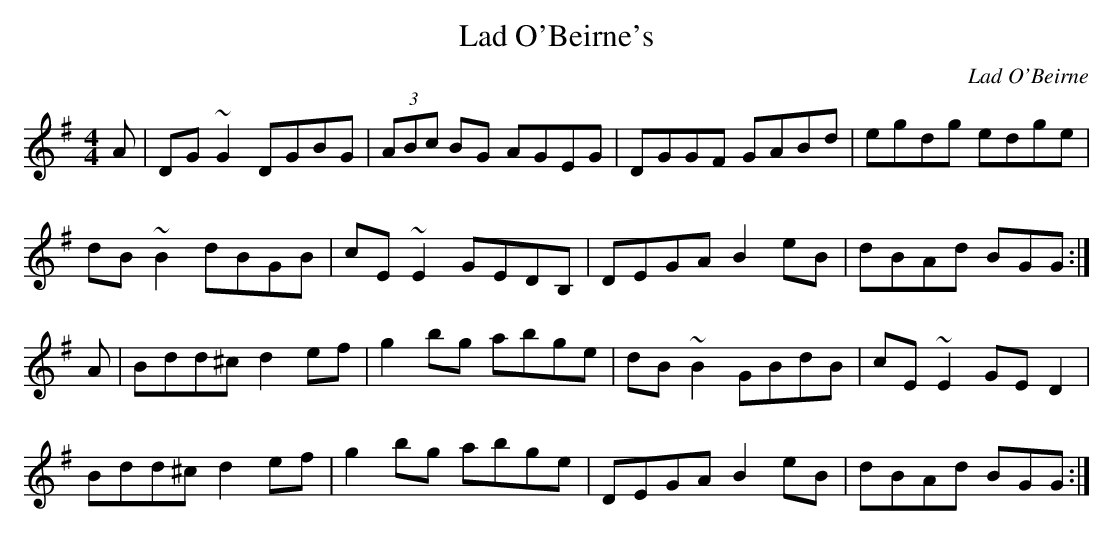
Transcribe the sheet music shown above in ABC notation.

X:1
T:Lad O'Beirne's
L:1/8
C:Lad O'Beirne
M:4/4
K:G
A|DG~G2 DGBG|(3ABc BG AGEG|DGGF GABd|egdg edge|
dB~B2 dBGB|cE~E2 GEDB,|DEGA B2eB| dBAd BGG:|
A|Bdd^c d2ef|g2bg abge|dB~B2 GBdB|cE~E2 GED2|
Bdd^c d2ef|g2bg abge|DEGA B2eB| dBAd BGG:|
